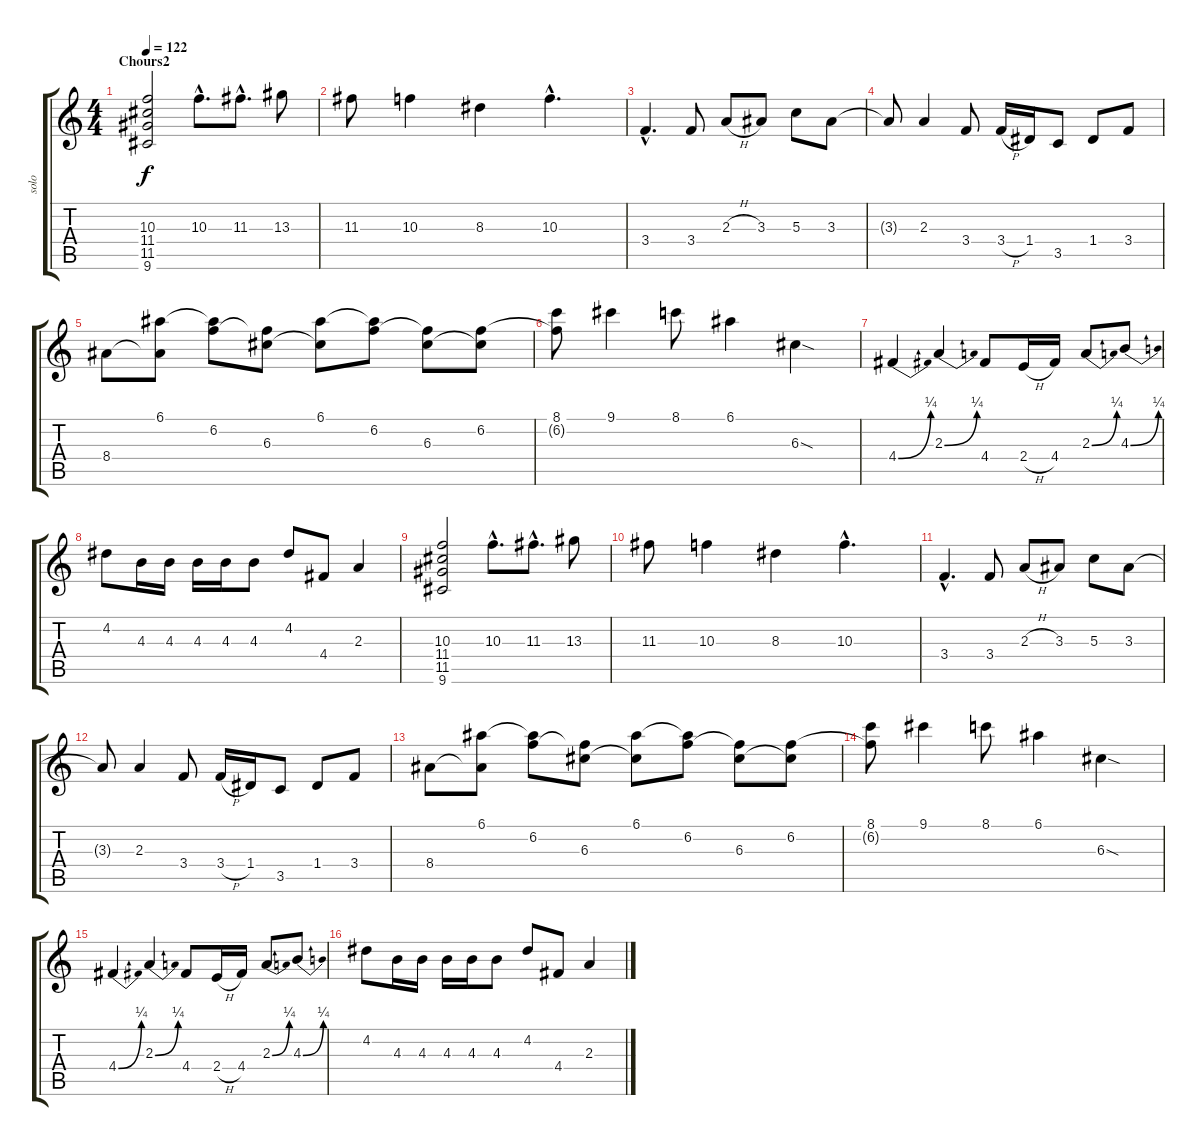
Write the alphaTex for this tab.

\track ("solo" "solo") {instrument overdrivenguitar}
\staff {score tabs}
\tuning (E4 B3 G3 D3 A2 E2) {hide}
\ts (4 4)
\section ("" "Chours2")
\tempo 122
\clef g2
\ks c
(10.3 11.4 11.5 9.6).2{dy f volume 13} 10.3{hac}.8{d} 11.3{hac}.8{d} 13.3.8 |
11.3.8 10.3.4 8.3.4 10.3{hac}.4{d} |
3.4{hac}.4{d} 3.4.8 2.3{h}.8 3.3.8 5.3.8 3.3.8 |
3.3{t}.8 2.3.4 3.4.8 3.4{h}.16 1.4.16 3.5.8 1.4.8 3.4.8 |
8.4.8 (6.1 8.4{t}).8 (6.1{t} 6.2).8 (6.2{t} 6.3).8 (6.1 6.3{t}).8 (6.1{t} 6.2).8 (6.2{t} 6.3).8 (6.2 6.3{t}).8 |
(8.1 6.2{t}).8 9.1.4 8.1.8 6.1.4 6.3{sod}.4 |
4.4{be (bend 0 0 60 1)}.4 2.3{be (bend 0 0 60 1)}.4 4.4.8 2.4{h}.16 4.4.16 2.3{be (bend 0 0 60 1)}.8 4.3{be (bend 0 0 60 1)}.8 |
4.2.8 4.3.16 4.3.16 4.3.16 4.3.16 4.3.8 4.2.8 4.4.8 2.3.4 |
(10.3 11.4 11.5 9.6).2 10.3{hac}.8{d} 11.3{hac}.8{d} 13.3.8 |
11.3.8 10.3.4 8.3.4 10.3{hac}.4{d} |
3.4{hac}.4{d} 3.4.8 2.3{h}.8 3.3.8 5.3.8 3.3.8 |
3.3{t}.8 2.3.4 3.4.8 3.4{h}.16 1.4.16 3.5.8 1.4.8 3.4.8 |
8.4.8 (6.1 8.4{t}).8 (6.1{t} 6.2).8 (6.2{t} 6.3).8 (6.1 6.3{t}).8 (6.1{t} 6.2).8 (6.2{t} 6.3).8 (6.2 6.3{t}).8 |
(8.1 6.2{t}).8 9.1.4 8.1.8 6.1.4 6.3{sod}.4 |
4.4{be (bend 0 0 60 1)}.4 2.3{be (bend 0 0 60 1)}.4 4.4.8 2.4{h}.16 4.4.16 2.3{be (bend 0 0 60 1)}.8 4.3{be (bend 0 0 60 1)}.8 |
4.2.8 4.3.16 4.3.16 4.3.16 4.3.16 4.3.8 4.2.8 4.4.8 2.3.4
